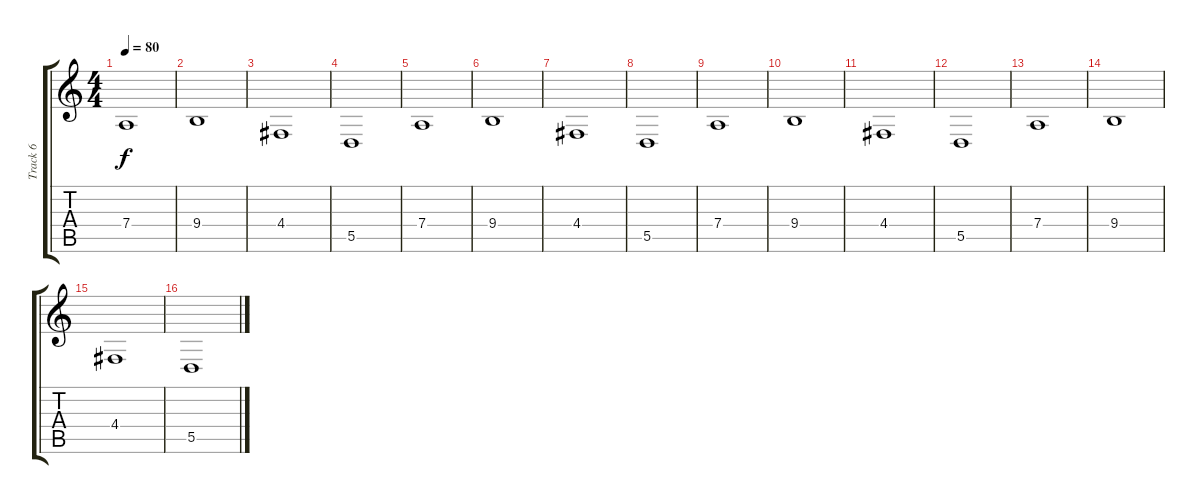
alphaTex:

\track ("Track 6" "Track 6") {instrument synthstrings1}
\staff {score tabs}
\tuning (E4 B3 G3 D3 A2 E2) {hide}
\ts (4 4)
\tempo 80
\clef g2
\ks c
7.4.1{dy f} |
9.4.1 |
4.4.1 |
5.5.1 |
7.4.1 |
9.4.1 |
4.4.1 |
5.5.1 |
7.4.1 |
9.4.1 |
4.4.1 |
5.5.1 |
7.4.1 |
9.4.1 |
4.4.1 |
5.5.1
